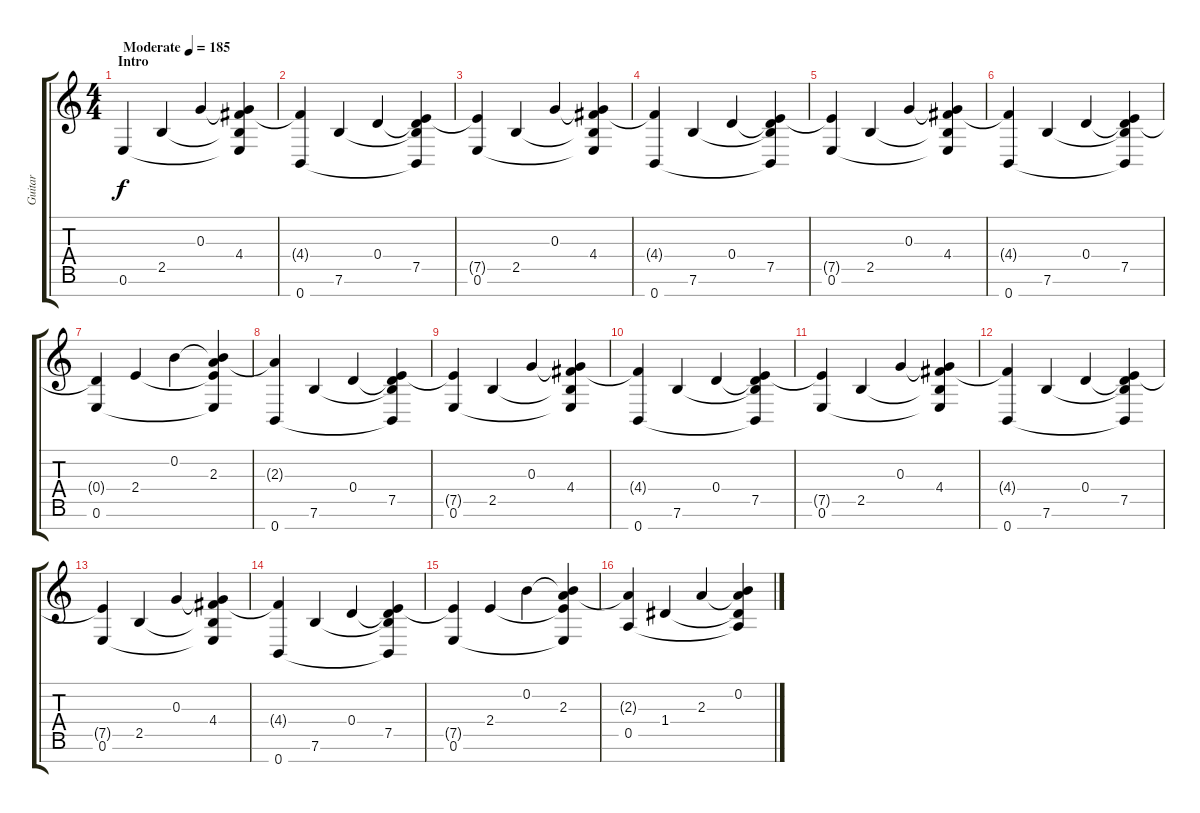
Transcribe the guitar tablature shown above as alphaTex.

\track ("Guitar" "Guitar") {instrument distortionguitar}
\staff {score tabs}
\tuning (E4 B3 G3 D3 A2 E2 B1) {hide}
\ts (4 4)
\section ("" "Intro")
\tempo (185 "Moderate")
\clef g2
\ks c
0.6.4{dy f volume 12 balance 8 instrument distortionguitar} 2.5.4 0.3.4 (0.3{t} 4.4 2.5{t} 0.6{t}).4 |
(4.4{t} 0.7).4 7.6.4 0.4.4 (0.4{t} 7.5 7.6{t} 0.7{t}).4 |
(7.5{t} 0.6).4 2.5.4 0.3.4 (0.3{t} 4.4 2.5{t} 0.6{t}).4 |
(4.4{t} 0.7).4 7.6.4 0.4.4 (0.4{t} 7.5 7.6{t} 0.7{t}).4 |
(7.5{t} 0.6).4 2.5.4 0.3.4 (0.3{t} 4.4 2.5{t} 0.6{t}).4 |
(4.4{t} 0.7).4 7.6.4 0.4.4 (0.4{t} 7.5 7.6{t} 0.7{t}).4 |
(0.4{t} 0.6).4 2.4.4 0.2.4 (0.2{t} 2.3 2.4{t} 0.6{t}).4 |
(2.3{t} 0.7).4 7.6.4 0.4.4 (0.4{t} 7.5 7.6{t} 0.7{t}).4 |
(7.5{t} 0.6).4 2.5.4 0.3.4 (0.3{t} 4.4 2.5{t} 0.6{t}).4 |
(4.4{t} 0.7).4 7.6.4 0.4.4 (0.4{t} 7.5 7.6{t} 0.7{t}).4 |
(7.5{t} 0.6).4 2.5.4 0.3.4 (0.3{t} 4.4 2.5{t} 0.6{t}).4 |
(4.4{t} 0.7).4 7.6.4 0.4.4 (0.4{t} 7.5 7.6{t} 0.7{t}).4 |
(7.5{t} 0.6).4 2.5.4 0.3.4 (0.3{t} 4.4 2.5{t} 0.6{t}).4 |
(4.4{t} 0.7).4 7.6.4 0.4.4 (0.4{t} 7.5 7.6{t} 0.7{t}).4 |
(7.5{t} 0.6).4 2.4.4 0.2.4 (0.2{t} 2.3 2.4{t} 0.6{t}).4 |
(2.3{t} 0.5).4 1.4.4 2.3.4 (0.2 2.3{t} 1.4{t} 0.5{t}).4
